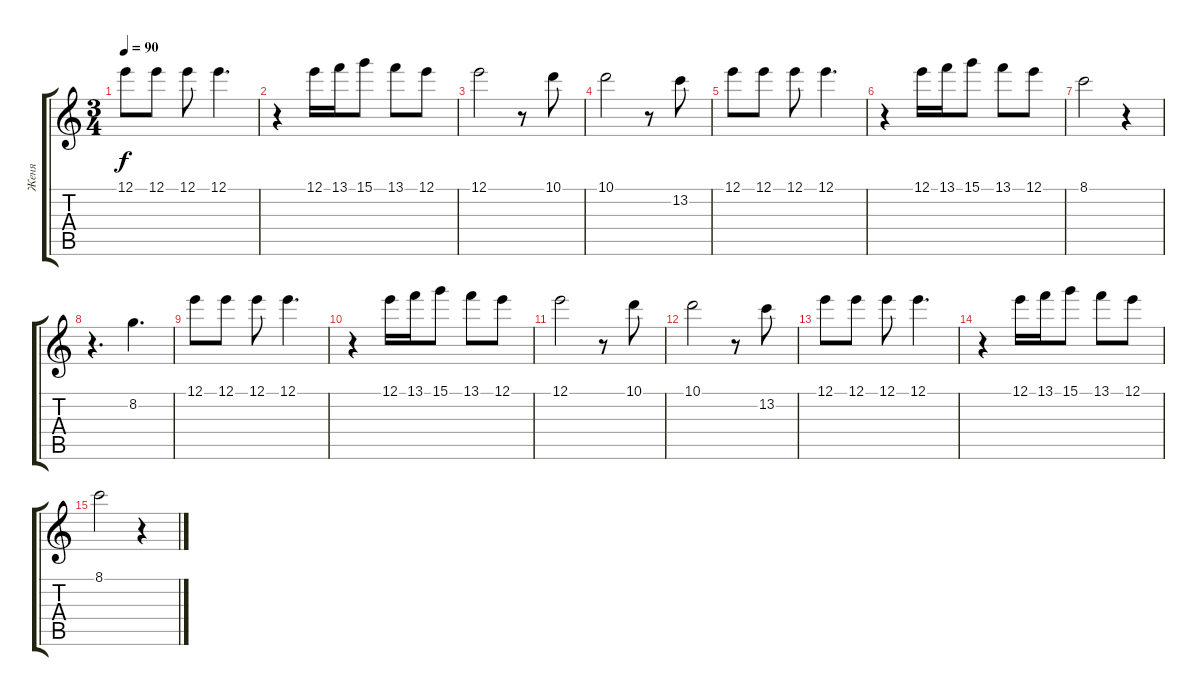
\track ("Женя" "Женя") {instrument distortionguitar}
\staff {score tabs}
\tuning (E4 B3 G3 D3 A2 E2) {hide}
\ts (3 4)
\tempo 90
\clef g2
\ks c
12.1.8{dy f} 12.1.8 12.1.8 12.1.4{d} |
r.4 12.1.16 13.1.16 15.1.8 13.1.8 12.1.8 |
12.1.2 r.8 10.1.8 |
10.1.2 r.8 13.2.8 |
12.1.8 12.1.8 12.1.8 12.1.4{d} |
r.4 12.1.16 13.1.16 15.1.8 13.1.8 12.1.8 |
8.1.2 r.4 |
r.4{d} 8.2.4{d} |
12.1.8 12.1.8 12.1.8 12.1.4{d} |
r.4 12.1.16 13.1.16 15.1.8 13.1.8 12.1.8 |
12.1.2 r.8 10.1.8 |
10.1.2 r.8 13.2.8 |
12.1.8 12.1.8 12.1.8 12.1.4{d} |
r.4 12.1.16 13.1.16 15.1.8 13.1.8 12.1.8 |
8.1.2 r.4
